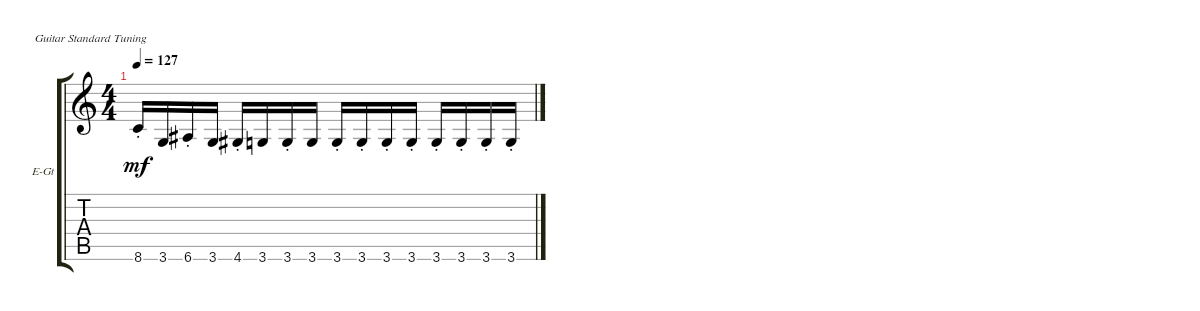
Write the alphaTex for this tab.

\defaultSystemsLayout 4
\bracketExtendMode groupsimilarinstruments
\firstSystemTrackNameOrientation horizontal
\otherSystemsTrackNameOrientation horizontal
\track ("Talkbox Guitar" "E-Gt") {instrument distortionguitar}
\staff {score tabs}
\tuning (E4 B3 G3 D3 A2 E2)
\ts (4 4)
\tempo 127
\clef g2
\ks c
8.6{st}.16{dy mf} 3.6.16 6.6{st}.16 3.6.16 4.6{st}.16 3.6.16 3.6{st}.16 3.6.16 3.6{st}.16 3.6{st}.16 3.6{st}.16 3.6{st}.16 3.6{st}.16 3.6{st}.16 3.6{st}.16 3.6{st}.16
